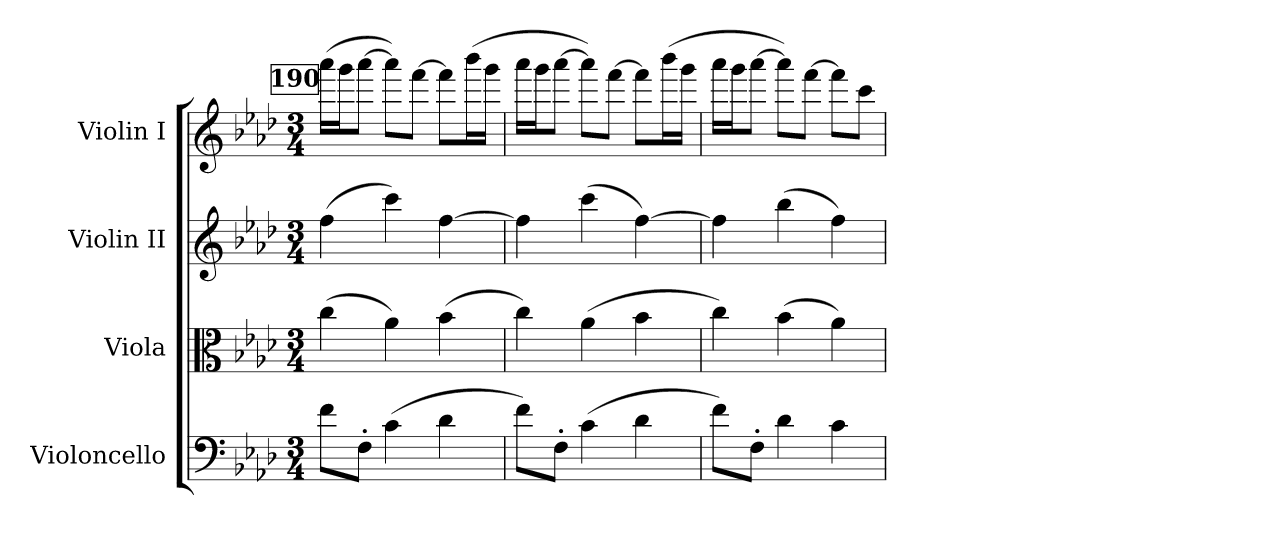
**kern	**kern	**kern	**kern
*part4	*part3	*part2	*part1
*staff4	*staff3	*staff2	*staff1
*I"Violoncello	*I"Viola	*I"Violin II	*I"Violin I
*I'Vc	*I'Vla	*I'Vln	*I'Vln
*clefF4	*clefC3	*clefG2	*clefG2
*k[b-e-a-d-]	*k[b-e-a-d-]	*k[b-e-a-d-]	*k[b-e-a-d-]
*M3/4	*M3/4	*M3/4	*M3/4
!!LO:REH:place=s1:a:B:fs=14:t=190
=190	=190	=190	=190
8f\L	(>4cc\	(>4ff\	(>16aaa-\LL
.	.	.	16ggg\J
8F'\J	.	.	[8aaa-\J
(>4c\	4a-\)	4ccc\)	8aaa-\L])
.	.	.	[8fff\J
4d-\	(>4b-\	[4ff\	8fff\L]
.	.	.	(>16bbb-\L
.	.	.	16ggg\JJ
=191	=191	=191	=191
8f\L)	4cc\)	4ff\]	16aaa-\LL
.	.	.	16ggg\J
8F'\J	.	.	[8aaa-\J
(>4c\	(>4a-\	(>4ccc\	8aaa-\L])
.	.	.	[8fff\J
4d-\	4b-\	[4ff\)	8fff\L]
.	.	.	(>16bbb-\L
.	.	.	16ggg\JJ
=192	=192	=192	=192
8f\L)	4cc\)	4ff\]	16aaa-\LL
.	.	.	16ggg\J
8F'\J	.	.	[8aaa-\J
4d-\	(>4b-\	(>4bb-\	8aaa-\L])
.	.	.	[8fff\J
4c\	4a-\)	4ff\)	8fff\L]
.	.	.	8ccc\J
=	=	=	=
*-	*-	*-	*-
